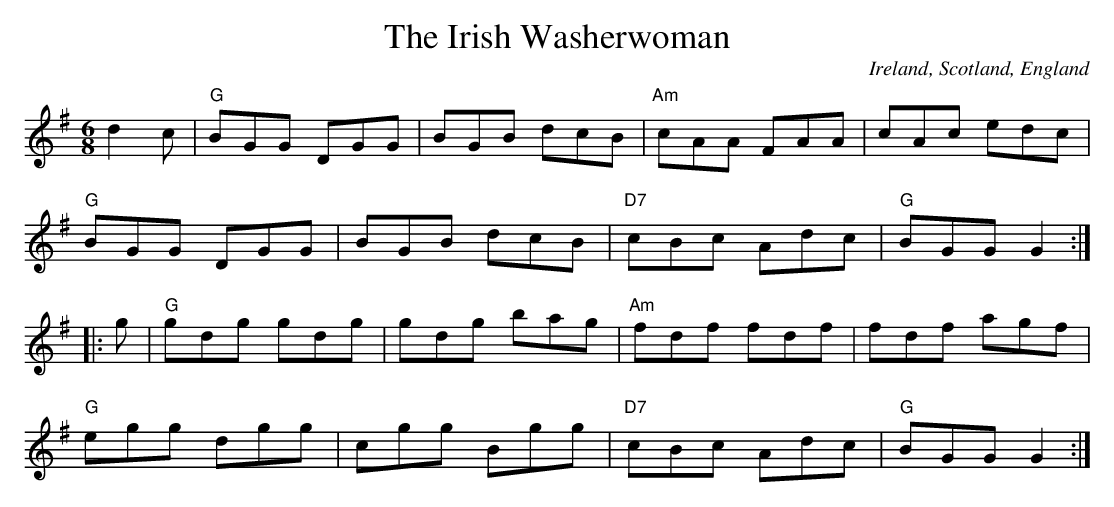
X:1
T:The Irish Washerwoman
O:Ireland, Scotland, England
M:6/8
K:G
d2c| "G" BGG DGG|BGB dcB|"Am"cAA FAA|cAc edc|
"G"BGG DGG|BGB dcB|"D7"cBc Adc|"G"BGG G2 :|
|:g| "G"gdg gdg|gdg bag|"Am"fdf fdf|fdf agf|
"G"egg dgg|cgg Bgg|"D7"cBc Adc|"G"BGG G2:|
